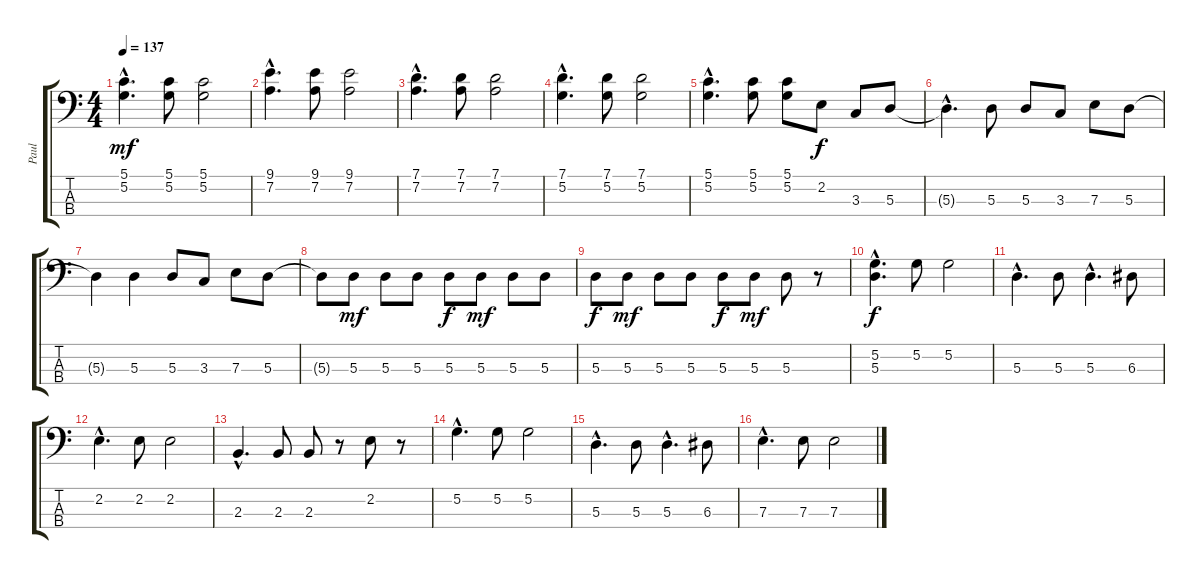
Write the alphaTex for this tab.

\track ("Paul" "Paul") {instrument electricbasspick}
\staff {score tabs}
\tuning (G2 D2 A1 E1) {hide}
\ts (4 4)
\tempo 137
\clef f4
\ks c
(5.1{hac} 5.2{hac}).4{d dy mf} (5.1 5.2).8 (5.1 5.2).2 |
(9.1{hac} 7.2{hac}).4{d} (9.1 7.2).8 (9.1 7.2).2 |
(7.1{hac} 7.2{hac}).4{d} (7.1 7.2).8 (7.1 7.2).2 |
(7.1{hac} 5.2{hac}).4{d} (7.1 5.2).8 (7.1 5.2).2 |
(5.1{hac} 5.2{hac}).4{d} (5.1 5.2).8 (5.1 5.2).8 2.2.8{dy f} 3.3.8 5.3.8 |
5.3{hac t}.4{d} 5.3.8 5.3.8 3.3.8 7.3.8 5.3.8 |
5.3{t}.4 5.3.4 5.3.8 3.3.8 7.3.8 5.3.8 |
5.3{t}.8 5.3.8{dy mf} 5.3.8 5.3.8 5.3.8{dy f} 5.3.8{dy mf} 5.3.8 5.3.8 |
5.3.8{dy f} 5.3.8{dy mf} 5.3.8 5.3.8 5.3.8{dy f} 5.3.8{dy mf} 5.3.8 r.8 |
(5.2{hac} 5.3{hac}).4{d dy f} 5.2.8 5.2.2 |
5.3{hac}.4{d} 5.3.8 5.3{hac}.4{d} 6.3.8 |
2.2{hac}.4{d} 2.2.8 2.2.2 |
2.3{hac}.4{d} 2.3.8 2.3.8 r.8 2.2.8 r.8 |
5.2{hac}.4{d} 5.2.8 5.2.2 |
5.3{hac}.4{d} 5.3.8 5.3{hac}.4{d} 6.3.8 |
7.3{hac}.4{d} 7.3.8 7.3.2
